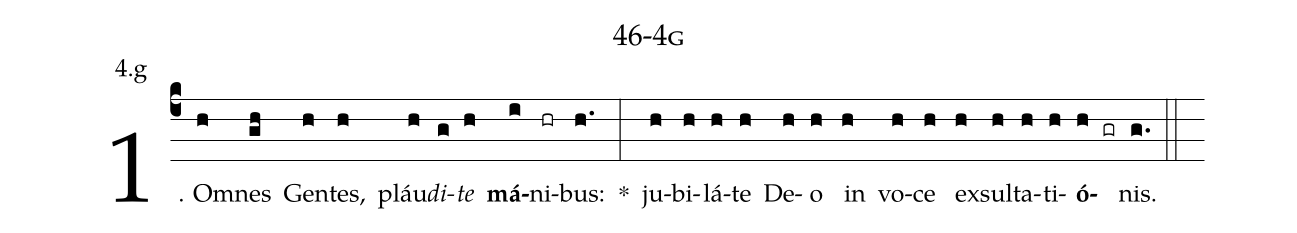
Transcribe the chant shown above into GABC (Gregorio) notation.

name: 46-4g;
annotation: 4.g;
%%
(c4)1. Om(h)nes(gh) Gen(h)tes,(h) pláu(h)<i>di</i>(g)<i>te</i>(h) <b>má</b>(i)ni(hr)bus:(h.) *(:) ju(h)bi(h)lá(h)te(h) De(h)o(h) in(h) vo(h)ce(h) ex(h)sul(h)ta(h)ti(h)<b>ó</b>(h gr)nis.(g.) (::)
